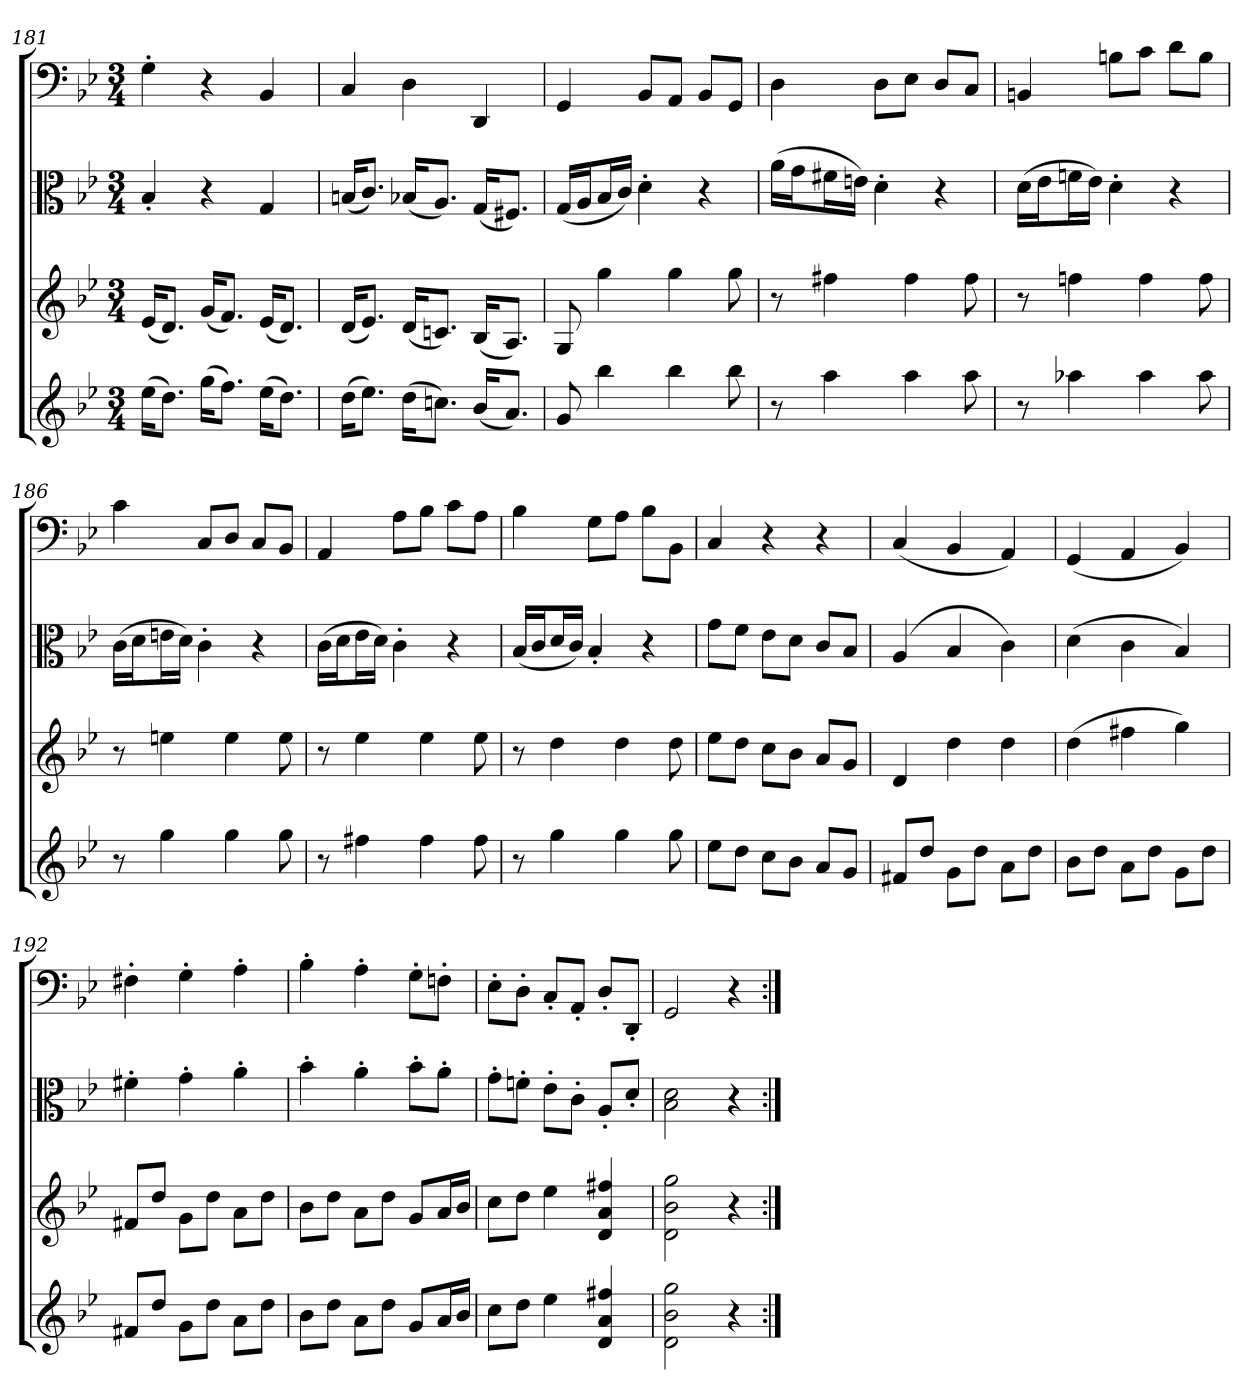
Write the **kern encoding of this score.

**kern	**kern	**kern	**kern
*part4	*part3	*part2	*part1
*staff4	*staff3	*staff2	*staff1
*clefG2	*clefG2	*clefC3	*clefF4
*k[b-e-]	*k[b-e-]	*k[b-e-]	*k[b-e-]
*g:	*g:	*g:	*g:
*M3/4	*M3/4	*M3/4	*M3/4
=181	=181	=181	=181
(16ee-\KL	(16e-/KL	4B-'	4G'
8.dd\J)	8.d/J)	.	.
(16gg\KL	(16g/KL	4r	4r
8.ff\J)	8.f/J)	.	.
(16ee-\KL	(16e-/KL	4G	4BB-
8.dd\J)	8.d/J)	.	.
=182	=182	=182	=182
(16dd\KL	(16d/KL	(16Bn/KL	4C
8.ee-\J)	8.e-/J)	8.c/J)	.
(16dd\KL	(16d/KL	(16B-X/KL	4D
8.ccn\J)	8.cn/J)	8.A/J)	.
(16b-/KL	(16B-/KL	(16G/KL	4DD
8.a/J)	8.A/J)	8.F#X/J)	.
=183	=183	=183	=183
8g	8G	(16G/LL	4GG
.	.	16A/J	.
4bb-	4gg	16B-/L	.
.	.	16c/JJ)	.
.	.	4d'	8BB-/L
4bb-	4gg	.	8AA/J
.	.	4r	8BB-/L
8bb-	8gg	.	8GG/J
=184	=184	=184	=184
8r	8r	(16a\LL	4D
.	.	16g\J	.
4aa	4ff#X	16f#X\L	.
.	.	16en\JJ)	.
.	.	4d'	8D\L
4aa	4ff#	.	8E-\J
.	.	4r	8D/L
8aa	8ff#	.	8C/J
=185	=185	=185	=185
8r	8r	(16d\LL	4BBn
.	.	16e-\J	.
4aa-X	4ffn	16fn\L	.
.	.	16e-\JJ)	.
.	.	4d'	8Bn\L
4aa-	4ff	.	8c\J
.	.	4r	8d\L
8aa-	8ff	.	8B\J
=186	=186	=186	=186
8r	8r	(16c\LL	4c
.	.	16d\J	.
4gg	4een	16en\L	.
.	.	16d\JJ)	.
.	.	4c'	8C/L
4gg	4ee	.	8D/J
.	.	4r	8C/L
8gg	8ee	.	8BB-/J
=187	=187	=187	=187
8r	8r	(16c\LL	4AA
.	.	16d\J	.
4ff#X	4ee-	16e-\L	.
.	.	16d\JJ)	.
.	.	4c'	8A\L
4ff#	4ee-	.	8B-\J
.	.	4r	8c\L
8ff#	8ee-	.	8A\J
=188	=188	=188	=188
8r	8r	(16B-/LL	4B-
.	.	16c/J	.
4gg	4dd	16d/L	.
.	.	16c/JJ)	.
.	.	4B-'	8G\L
4gg	4dd	.	8A\J
.	.	4r	8B-\L
8gg	8dd	.	8BB-\J
=189	=189	=189	=189
8ee-\L	8ee-\L	8g\L	4C
8dd\J	8dd\J	8f\J	.
8cc\L	8cc\L	8e-\L	4r
8b-\J	8b-\J	8d\J	.
8a/L	8a/L	8c/L	4r
8g/J	8g/J	8B-/J	.
=190	=190	=190	=190
8f#X/L	4d	(4A	(4C
8dd/J	.	.	.
8g\L	4dd	4B-	4BB-
8dd\J	.	.	.
8a\L	4dd	4c)	4AA)
8dd\J	.	.	.
=191	=191	=191	=191
8b-\L	(4dd	(4d	(4GG
8dd\J	.	.	.
8a\L	4ff#X	4c	4AA
8dd\J	.	.	.
8g\L	4gg)	4B-)	4BB-)
8dd\J	.	.	.
=192	=192	=192	=192
8f#X/L	8f#X/L	4f#X'	4F#X'
8dd/J	8dd/J	.	.
8g\L	8g\L	4g'	4G'
8dd\J	8dd\J	.	.
8a\L	8a\L	4a'	4A'
8dd\J	8dd\J	.	.
=193	=193	=193	=193
8b-\L	8b-\L	4b-'	4B-'
8dd\J	8dd\J	.	.
8a\L	8a\L	4a'	4A'
8dd\J	8dd\J	.	.
8g/L	8g/L	8b-'\L	8G'\L
16a/L	16a/L	8a'\J	8Fn'\J
16b-/JJ	16b-/JJ	.	.
=194	=194	=194	=194
8cc\L	8cc\L	8g'\L	8E-'\L
8dd\J	8dd\J	8fn'\J	8D'\J
4ee-	4ee-	8e-'\L	8C'/L
.	.	8c'\J	8AA'/J
4d 4a 4ff#X	4d 4a 4ff#X	8A'/L	8D'/L
.	.	8d'/J	8DD'/J
=195	=195	=195	=195
2d 2b- 2gg	2d 2b- 2gg	2B- 2d	2GG
4r	4r	4r	4r
=:|!	=:|!	=:|!	=:|!
*-	*-	*-	*-
